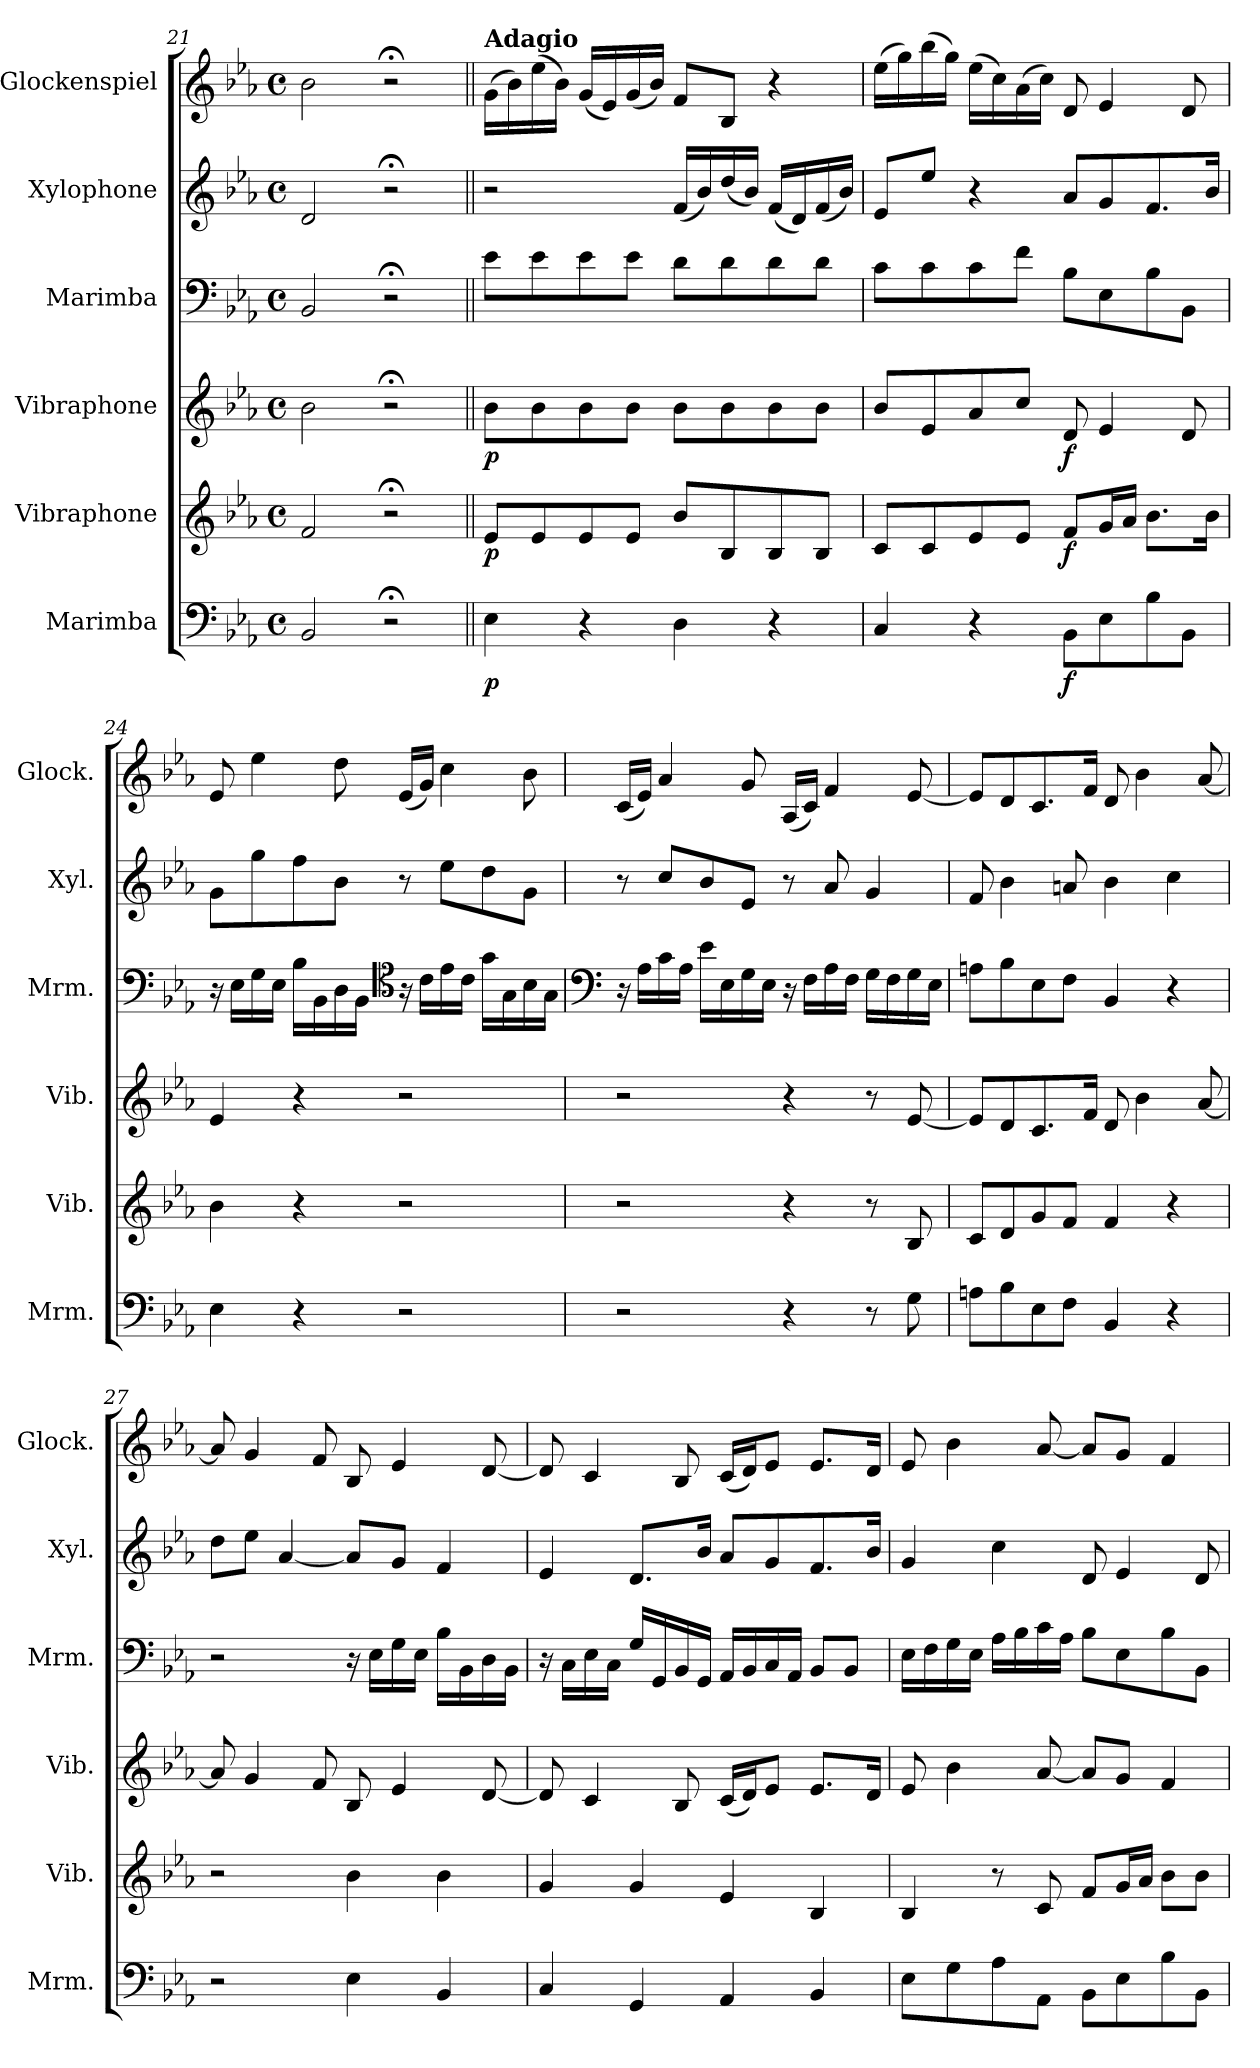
**kern	**dynam	**kern	**dynam	**kern	**dynam	**kern	**kern	**kern
*part6	*part6	*part5	*part5	*part4	*part4	*part3	*part2	*part1
*staff6	*staff6	*staff5	*staff5	*staff4	*staff4	*staff3	*staff2	*staff1
*I"Marimba	*	*I"Vibraphone	*	*I"Vibraphone	*	*I"Marimba	*I"Xylophone	*I"Glockenspiel
*I'Mrm.	*	*I'Vib.	*	*I'Vib.	*	*I'Mrm.	*I'Xyl.	*I'Glock.
*clefF4	*	*clefG2	*	*clefG2	*	*clefF4	*clefG2	*clefG2
*	*	*	*	*	*	*	*ITrd-7c-12	*ITrd-14c-24
*k[b-e-a-]	*	*k[b-e-a-]	*	*k[b-e-a-]	*	*k[b-e-a-]	*k[b-e-a-]	*k[b-e-a-]
*M4/4	*	*M4/4	*	*M4/4	*	*M4/4	*M4/4	*M4/4
*met(c)	*	*met(c)	*	*met(c)	*	*met(c)	*met(c)	*met(c)
=21	=21	=21	=21	=21	=21	=21	=21	=21
2BB-/	.	2f/	.	2b-\	.	2BB-/	2dd/	2bbb-\
2r;<	.	2r;<	.	2r;<	.	2r;<	2r;<	2r;<
!!LO:PB:g=z
=22||	=22||	=22||	=22||	=22||	=22||	=22||	=22||	=22||
!	!	!	!	!	!	!	!	!LO:TX:a:B:t=Adagio
!	!LO:DY:b	!	!LO:DY:b	!	!LO:DY:b	!	!	!
4E-\	p	8e-/L	p	8b-\L	p	8e-\L	2r	(>16ggg\LL
.	.	.	.	.	.	.	.	16bbb-\)
.	.	8e-/	.	8b-\	.	8e-\	.	(>16eeee-\
.	.	.	.	.	.	.	.	16bbb-\JJ)
4r	.	8e-/	.	8b-\	.	8e-\	.	(<16ggg/LL
.	.	.	.	.	.	.	.	16eee-/)
.	.	8e-/J	.	8b-\J	.	8e-\J	.	(<16ggg/
.	.	.	.	.	.	.	.	16bbb-/JJ)
4D\	.	8b-/L	.	8b-\L	.	8d\L	(<16ff/LL	8fff/L
.	.	.	.	.	.	.	16bb-/)	.
.	.	8B-/	.	8b-\	.	8d\	(<16ddd/	8bb-/J
.	.	.	.	.	.	.	16bb-/JJ)	.
4r	.	8B-/	.	8b-\	.	8d\	(<16ff/LL	4r
.	.	.	.	.	.	.	16dd/)	.
.	.	8B-/J	.	8b-\J	.	8d\J	(<16ff/	.
.	.	.	.	.	.	.	16bb-/JJ)	.
=23	=23	=23	=23	=23	=23	=23	=23	=23
4C/	.	8c/L	.	8b-/L	.	8c\L	8ee-/L	(>16eeee-\LL
.	.	.	.	.	.	.	.	16gggg\)
.	.	8c/	.	8e-/	.	8c\	8eee-/J	(>16bbbb-\
.	.	.	.	.	.	.	.	16gggg\JJ)
4r	.	8e-/	.	8a-/	.	8c\	4r	(>16eeee-\LL
.	.	.	.	.	.	.	.	16cccc\)
.	.	8e-/J	.	8cc/J	.	8f\J	.	(>16aaa-\
.	.	.	.	.	.	.	.	16cccc\JJ)
!	!LO:DY:b	!	!LO:DY:b	!	!LO:DY:b	!	!	!
8BB-\L	f	8f/L	f	8d/	f	8B-\L	8aa-/L	8ddd/
8E-\	.	16g/L	.	4e-/	.	8E-\	8gg/	4eee-/
.	.	16a-/JJ	.	.	.	.	.	.
8B-\	.	8.b-\L	.	.	.	8B-\	8.ff/	.
8BB-\J	.	.	.	8d/	.	8BB-\J	.	8ddd/
.	.	16b-\Jk	.	.	.	.	16bb-/Jk	.
=24	=24	=24	=24	=24	=24	=24	=24	=24
4E-\	.	4b-\	.	4e-/	.	16r	8gg\L	8eee-/
.	.	.	.	.	.	16E-\LL	.	.
.	.	.	.	.	.	16G\	8ggg\	4eeee-\
.	.	.	.	.	.	16E-\JJ	.	.
4r	.	4r	.	4r	.	16B-\LL	8fff\	.
.	.	.	.	.	.	16BB-\	.	.
.	.	.	.	.	.	16D\	8bb-\J	8dddd\
.	.	.	.	.	.	16BB-\JJ	.	.
*	*	*	*	*	*	*clefC4	*	*
2r	.	2r	.	2r	.	16r	8r	(<16eee-/LL
.	.	.	.	.	.	16c\LL	.	16ggg/JJ)
.	.	.	.	.	.	16e-\	8eee-\L	4cccc\
.	.	.	.	.	.	16c\JJ	.	.
.	.	.	.	.	.	16g\LL	8ddd\	.
.	.	.	.	.	.	16G\	.	.
.	.	.	.	.	.	16B-\	8gg\J	8bbb-\
.	.	.	.	.	.	16G\JJ	.	.
!!LO:LB:g=z
=25	=25	=25	=25	=25	=25	=25	=25	=25
*	*	*	*	*	*	*clefF4	*	*
2r	.	2r	.	2r	.	16r	8r	(<16ccc/LL
.	.	.	.	.	.	16A-\LL	.	16eee-/JJ)
.	.	.	.	.	.	16c\	8ccc/L	4aaa-/
.	.	.	.	.	.	16A-\JJ	.	.
.	.	.	.	.	.	16e-\LL	8bb-/	.
.	.	.	.	.	.	16E-\	.	.
.	.	.	.	.	.	16G\	8ee-/J	8ggg/
.	.	.	.	.	.	16E-\JJ	.	.
4r	.	4r	.	4r	.	16r	8r	(<16aa-/LL
.	.	.	.	.	.	16F\LL	.	16ccc/JJ)
.	.	.	.	.	.	16A-\	8aa-/	4fff/
.	.	.	.	.	.	16F\JJ	.	.
8r	.	8r	.	8r	.	16G\LL	4gg/	.
.	.	.	.	.	.	16F\	.	.
8G\	.	8B-/	.	[8e-/	.	16G\	.	[8eee-/
.	.	.	.	.	.	16E-\JJ	.	.
=26	=26	=26	=26	=26	=26	=26	=26	=26
8An\L	.	8c/L	.	8e-/L]	.	8An\L	8ff/	8eee-/L]
8B-\	.	8d/	.	8d/	.	8B-\	4bb-\	8ddd/
8E-\	.	8g/	.	8.c/	.	8E-\	.	8.ccc/
8F\J	.	8f/J	.	.	.	8F\J	8aan/	.
.	.	.	.	16f/Jk	.	.	.	16fff/Jk
4BB-/	.	4f/	.	8d/	.	4BB-/	4bb-\	8ddd/
.	.	.	.	4b-\	.	.	.	4bbb-\
4r	.	4r	.	.	.	4r	4ccc\	.
.	.	.	.	[8a-/	.	.	.	[8aaa-/
=27	=27	=27	=27	=27	=27	=27	=27	=27
2r	.	2r	.	8a-/]	.	2r	8ddd\L	8aaa-/]
.	.	.	.	4g/	.	.	8eee-\J	4ggg/
.	.	.	.	.	.	.	[4aa-/	.
.	.	.	.	8f/	.	.	.	8fff/
4E-\	.	4b-\	.	8B-/	.	16r	8aa-/L]	8bb-/
.	.	.	.	.	.	16E-\LL	.	.
.	.	.	.	4e-/	.	16G\	8gg/J	4eee-/
.	.	.	.	.	.	16E-\JJ	.	.
4BB-/	.	4b-\	.	.	.	16B-\LL	4ff/	.
.	.	.	.	.	.	16BB-\	.	.
.	.	.	.	[8d/	.	16D\	.	[8ddd/
.	.	.	.	.	.	16BB-\JJ	.	.
=28	=28	=28	=28	=28	=28	=28	=28	=28
4C/	.	4g/	.	8d/]	.	16r	4ee-/	8ddd/]
.	.	.	.	.	.	16C\LL	.	.
.	.	.	.	4c/	.	16E-\	.	4ccc/
.	.	.	.	.	.	16C\JJ	.	.
4GG/	.	4g/	.	.	.	16G/LL	8.dd/L	.
.	.	.	.	.	.	16GG/	.	.
.	.	.	.	8B-/	.	16BB-/	.	8bb-/
.	.	.	.	.	.	16GG/JJ	16bb-/Jk	.
4AA-/	.	4e-/	.	(<16c/LL	.	16AA-/LL	8aa-/L	(<16ccc/LL
.	.	.	.	16d/J)	.	16BB-/	.	16ddd/J)
.	.	.	.	8e-/J	.	16C/	8gg/	8eee-/J
.	.	.	.	.	.	16AA-/JJ	.	.
4BB-/	.	4B-/	.	8.e-/L	.	8BB-/L	8.ff/	8.eee-/L
.	.	.	.	.	.	8BB-/J	.	.
.	.	.	.	16d/Jk	.	.	16bb-/Jk	16ddd/Jk
!!LO:PB:g=z
=29	=29	=29	=29	=29	=29	=29	=29	=29
8E-\L	.	4B-/	.	8e-/	.	16E-\LL	4gg/	8eee-/
.	.	.	.	.	.	16F\	.	.
8G\	.	.	.	4b-\	.	16G\	.	4bbb-\
.	.	.	.	.	.	16E-\JJ	.	.
8A-\	.	8r	.	.	.	16A-\LL	4ccc\	.
.	.	.	.	.	.	16B-\	.	.
8AA-\J	.	8c/	.	[8a-/	.	16c\	.	[8aaa-/
.	.	.	.	.	.	16A-\JJ	.	.
8BB-\L	.	8f/L	.	8a-/L]	.	8B-\L	8dd/	8aaa-/L]
8E-\	.	16g/L	.	8g/J	.	8E-\	4ee-/	8ggg/J
.	.	16a-/JJ	.	.	.	.	.	.
8B-\	.	8b-\L	.	4f/	.	8B-\	.	4fff/
8BB-\J	.	8b-\J	.	.	.	8BB-\J	8dd/	.
=	=	=	=	=	=	=	=	=
*-	*-	*-	*-	*-	*-	*-	*-	*-
